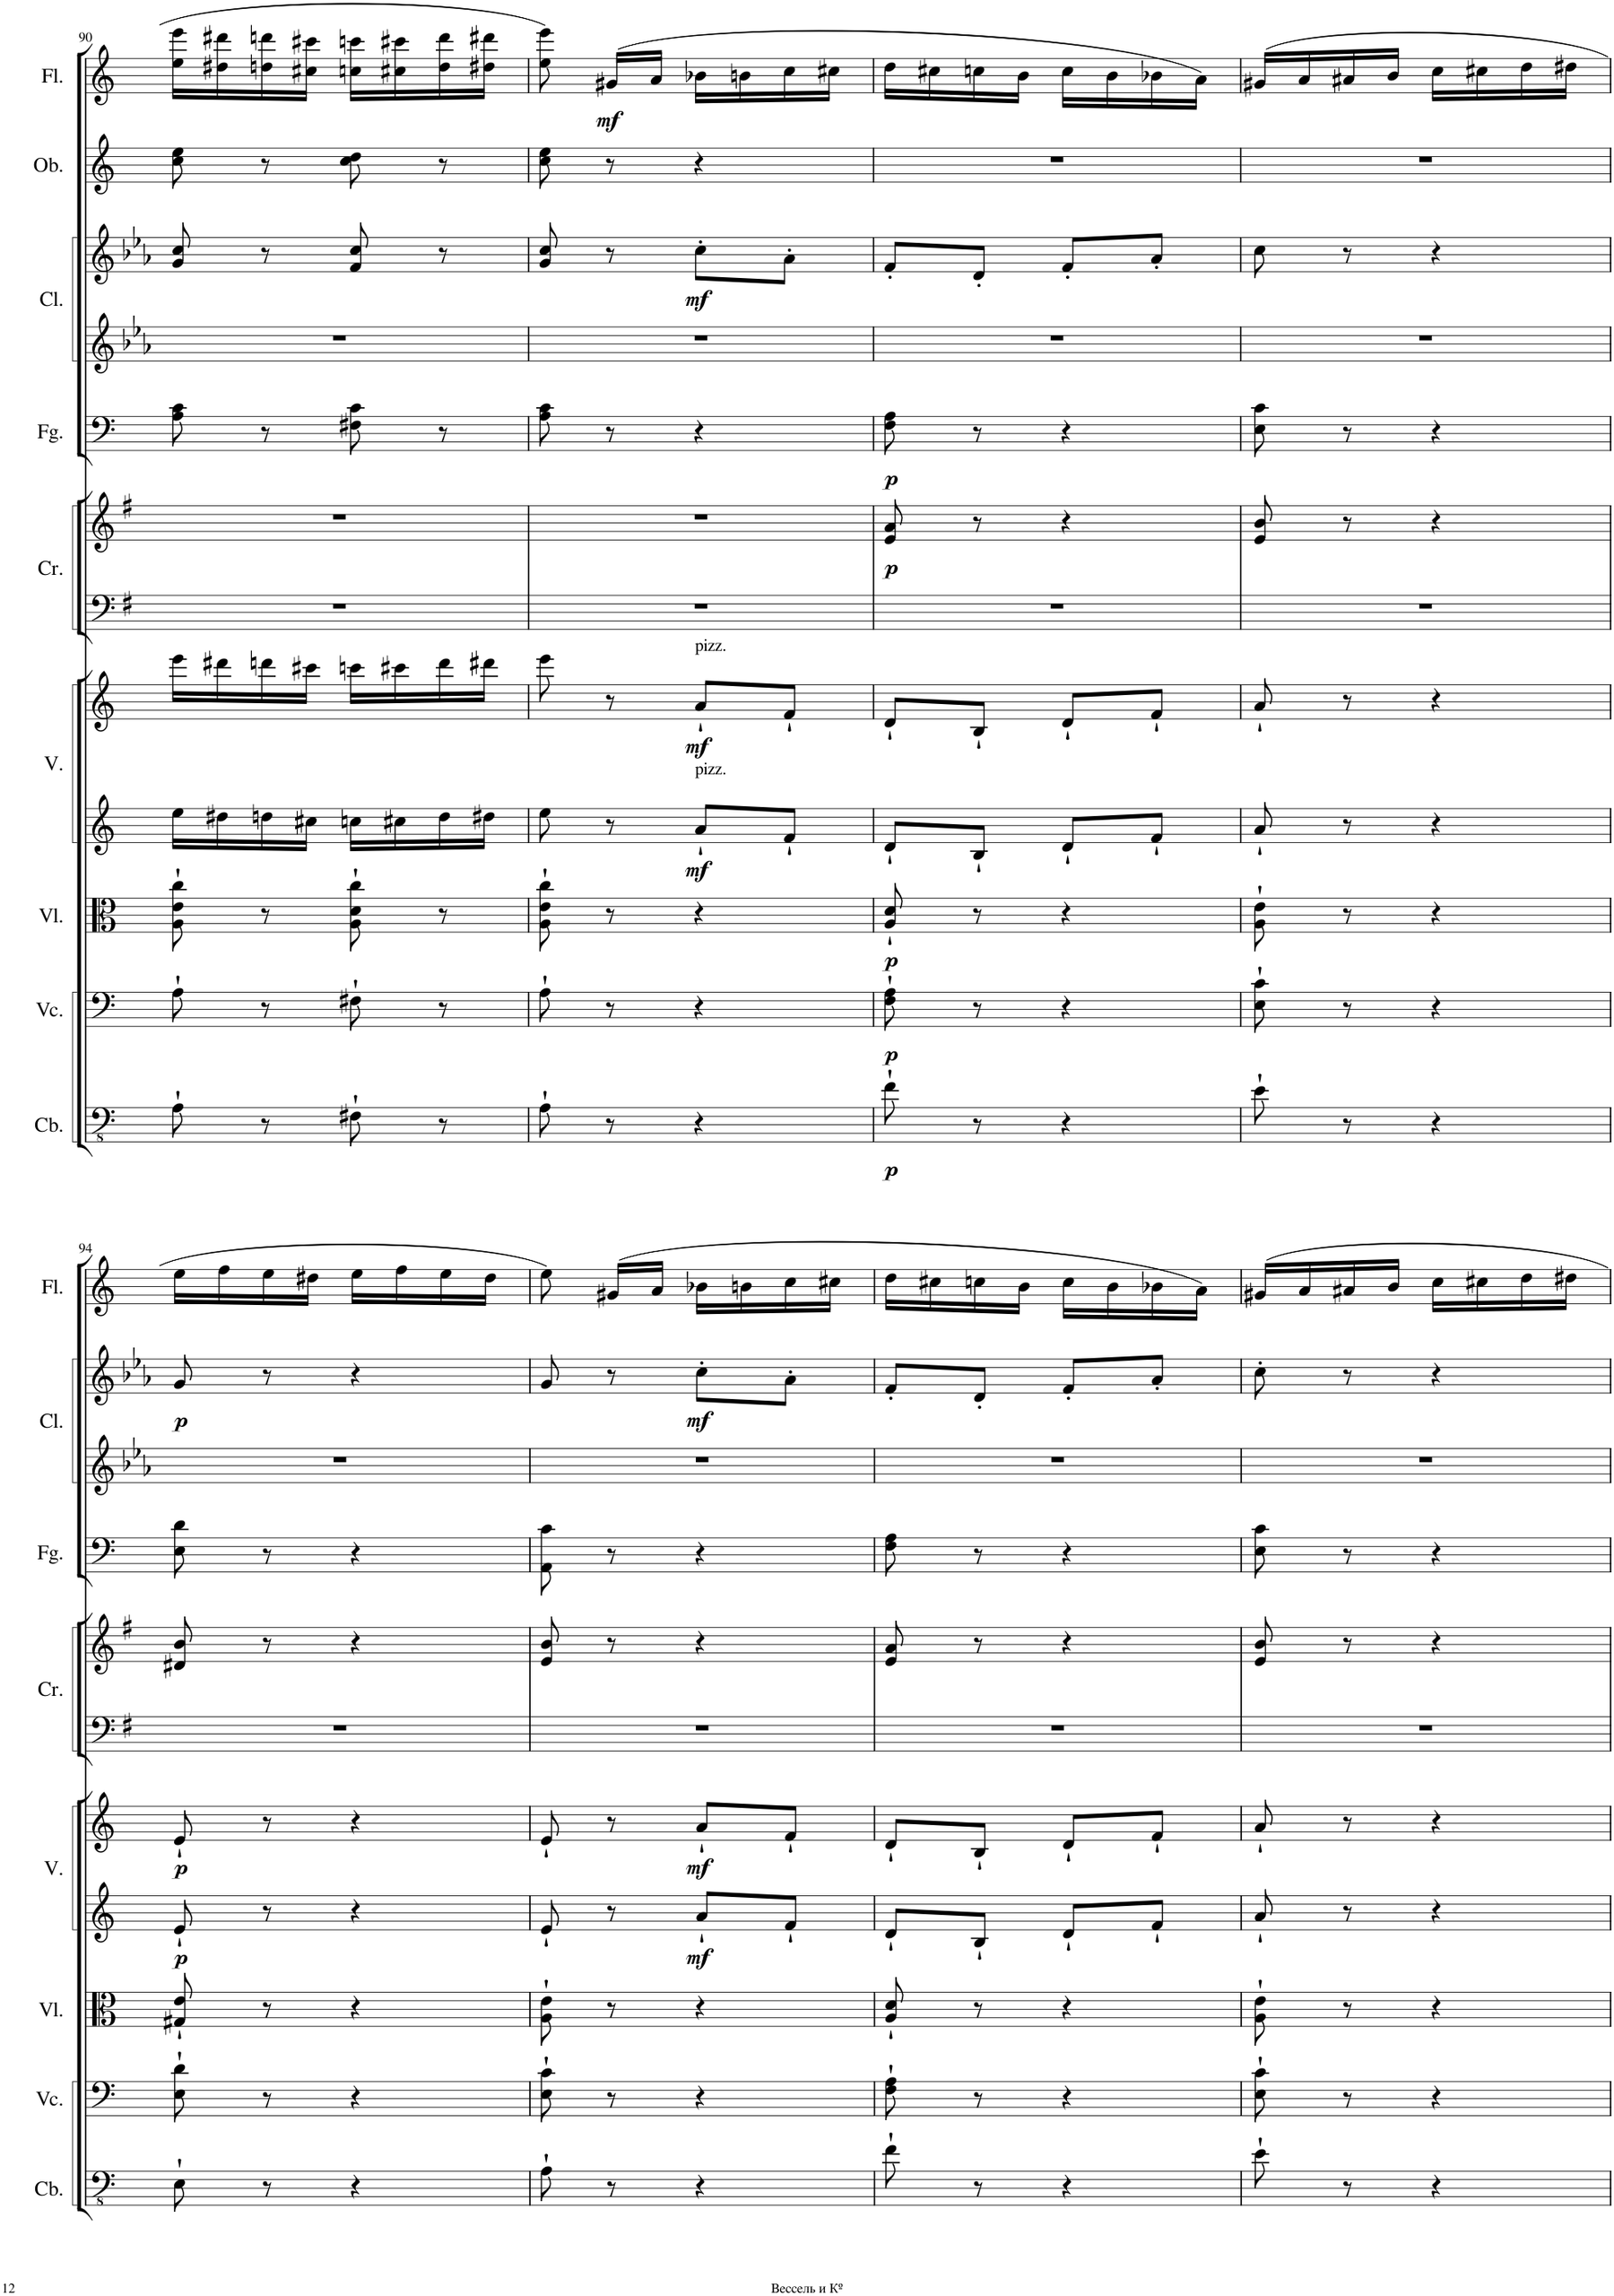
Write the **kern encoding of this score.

**kern	**dynam	**kern	**dynam	**kern	**dynam	**kern	**kern	**dynam	**kern	**dynam	**kern	**dynam	**kern	**dynam	**kern	**kern	**dynam
*part9	*part9	*part8	*part8	*part7	*part7	*part6	*part6	*part6	*part5	*part5	*part4	*part4	*part3	*part3	*part2	*part1	*part1
*staff10	*staff10	*staff9	*staff9	*staff8	*staff8	*staff7	*staff6	*staff6/7	*staff5	*staff5	*staff4	*staff4	*staff3	*staff3	*staff2	*staff1	*staff1
*I"Contrabassi	*	*I"Violoncelli	*	*I"Viole	*	*I"Violini	*	*	*I"4 Corni	*	*I"2 Fagotti	*	*I"2 Clarinetti (in A)	*	*I"2 Oboe	*I"2 Flauti	*
*I'Cb.	*	*I'Vc.	*	*I'Vl.	*	*I'V.	*	*	*I'Cr.	*	*I'Fg.	*	*I'Cl.	*	*I'Ob.	*I'Fl.	*
!!LO:PB:g=z
*clefFv4	*	*clefF4	*	*clefC3	*	*clefG2	*clefG2	*	*clefG2	*	*clefF4	*	*clefG2	*	*clefG2	*clefG2	*
*Trd7c12	*	*	*	*	*	*	*	*	*Trd4c7	*	*	*	*Trd2c3	*	*	*	*
*k[]	*	*k[]	*	*k[]	*	*k[]	*k[]	*	*k[f#]	*	*k[]	*	*k[b-e-a-]	*	*k[]	*k[]	*
*M2/4	*	*M2/4	*	*M2/4	*	*M2/4	*M2/4	*	*M2/4	*	*M2/4	*	*M2/4	*	*M2/4	*M2/4	*
=90	=90	=90	=90	=90	=90	=90	=90	=90	=90	=90	=90	=90	=90	=90	=90	=90	=90
8AA`\	.	8A`\	.	8A\` 8e\` 8cc\`	.	16ee\LL	16eee\LL	.	2r	.	8A\ 8c\	.	8g/ 8cc/	.	8cc\ 8ee\	16ee\ 16eee\LL	.
.	.	.	.	.	.	16dd#X\	16ddd#X\	.	.	.	.	.	.	.	.	16dd#X\ 16ddd#X\	.
8r	.	8r	.	8r	.	16ddn\	16dddn\	.	.	.	8r	.	8r	.	8r	16ddn\ 16dddn\	.
.	.	.	.	.	.	16cc#X\JJ	16ccc#X\JJ	.	.	.	.	.	.	.	.	16cc#X\ 16ccc#X\JJ	.
8FF#X`\	.	8F#X`\	.	8A\` 8d\` 8cc\`	.	16ccn\LL	16cccn\LL	.	.	.	8F#X\ 8c\	.	8f/ 8cc/	.	8cc\ 8dd\	16ccn\ 16cccn\LL	.
.	.	.	.	.	.	16cc#X\	16ccc#X\	.	.	.	.	.	.	.	.	16cc#X\ 16ccc#X\	.
8r	.	8r	.	8r	.	16dd\	16ddd\	.	.	.	8r	.	8r	.	8r	16dd\ 16ddd\	.
.	.	.	.	.	.	16dd#X\JJ	16ddd#X\JJ	.	.	.	.	.	.	.	.	16dd#X\ 16ddd#X\JJ	.
=91	=91	=91	=91	=91	=91	=91	=91	=91	=91	=91	=91	=91	=91	=91	=91	=91	=91
8AA`\	.	8A`\	.	8A\` 8e\` 8cc\`	.	8ee\	8eee\	.	2r	.	8A\ 8c\	.	8g/ 8cc/	.	8cc\ 8ee\	8ee\ 8eee\	.
!	!	!	!	!	!	!	!	!	!	!	!	!	!	!	!	!	!LO:DY:b
8r	.	8r	.	8r	.	8r	8r	.	.	.	8r	.	8r	.	8r	(16g#X/LL	mf
.	.	.	.	.	.	.	.	.	.	.	.	.	.	.	.	16a/JJ	.
!	!	!	!	!	!	!	!LO:TX:a:t=pizz.	!	!	!	!	!	!	!	!	!	!
!	!	!	!	!	!	!LO:TX:a:t=pizz.	!	!	!	!	!	!	!	!	!	!	!
!	!	!	!	!	!	!	!	!LO:DY:b=2	!	!	!	!	!	!	!	!	!
!	!	!	!	!	!	!	!	!LO:DY:n=1:b	!	!	!	!	!	!LO:DY:b	!	!	!
4r	.	4r	.	4r	.	8a`/L	8a`/L	mf mf	.	.	4r	.	8cc'\L	mf	4r	16b-X\LL	.
.	.	.	.	.	.	.	.	.	.	.	.	.	.	.	.	16bn\	.
.	.	.	.	.	.	8f`/J	8f`/J	.	.	.	.	.	8a-'\J	.	.	16cc\	.
.	.	.	.	.	.	.	.	.	.	.	.	.	.	.	.	16cc#X\JJ	.
=92	=92	=92	=92	=92	=92	=92	=92	=92	=92	=92	=92	=92	=92	=92	=92	=92	=92
!	!LO:DY:b	!	!LO:DY:b	!	!LO:DY:b	!	!	!	!	!LO:DY:b	!	!LO:DY:b	!	!	!	!	!
8F`\	p	8F\` 8A\`	p	8A/` 8d/`	p	8d`/L	8d`/L	.	8e/ 8a/	p	8F\ 8A\	p	8f'/L	.	2r	16dd\LL	.
.	.	.	.	.	.	.	.	.	.	.	.	.	.	.	.	16cc#X\	.
8r	.	8r	.	8r	.	8B`/J	8B`/J	.	8r	.	8r	.	8d'/J	.	.	16ccn\	.
.	.	.	.	.	.	.	.	.	.	.	.	.	.	.	.	16b\JJ	.
4r	.	4r	.	4r	.	8d`/L	8d`/L	.	4r	.	4r	.	8f'/L	.	.	16cc\LL	.
.	.	.	.	.	.	.	.	.	.	.	.	.	.	.	.	16b\	.
.	.	.	.	.	.	8f`/J	8f`/J	.	.	.	.	.	8a-'/J	.	.	16b-X\	.
.	.	.	.	.	.	.	.	.	.	.	.	.	.	.	.	16a\JJ)	.
=93	=93	=93	=93	=93	=93	=93	=93	=93	=93	=93	=93	=93	=93	=93	=93	=93	=93
8E`\	.	8E\` 8c\`	.	8A\` 8e\`	.	8a`/	8a`/	.	8e/ 8b/	.	8E\ 8c\	.	8cc\	.	2r	(16g#X/LL	.
.	.	.	.	.	.	.	.	.	.	.	.	.	.	.	.	16a/	.
8r	.	8r	.	8r	.	8r	8r	.	8r	.	8r	.	8r	.	.	16a#X/	.
.	.	.	.	.	.	.	.	.	.	.	.	.	.	.	.	16b/JJ	.
4r	.	4r	.	4r	.	4r	4r	.	4r	.	4r	.	4r	.	.	16cc\LL	.
.	.	.	.	.	.	.	.	.	.	.	.	.	.	.	.	16cc#X\	.
.	.	.	.	.	.	.	.	.	.	.	.	.	.	.	.	16dd\	.
.	.	.	.	.	.	.	.	.	.	.	.	.	.	.	.	16dd#X\JJ	.
!!LO:LB:g=z
=94	=94	=94	=94	=94	=94	=94	=94	=94	=94	=94	=94	=94	=94	=94	=94	=94	=94
!	!	!	!	!	!	!	!	!LO:DY:b=2	!	!	!	!	!	!	!	!	!
!	!	!	!	!	!	!	!	!LO:DY:n=1:b	!	!	!	!	!	!LO:DY:b	!	!	!
8EE`\	.	8E\` 8d\`	.	8G#X/` 8e/`	.	8e`/	8e`/	p p	8d#X/ 8b/	.	8E\ 8d\	.	8g/	p	2r	16ee\LL	.
.	.	.	.	.	.	.	.	.	.	.	.	.	.	.	.	16ff\	.
8r	.	8r	.	8r	.	8r	8r	.	8r	.	8r	.	8r	.	.	16ee\	.
.	.	.	.	.	.	.	.	.	.	.	.	.	.	.	.	16dd#X\JJ	.
4r	.	4r	.	4r	.	4r	4r	.	4r	.	4r	.	4r	.	.	16ee\LL	.
.	.	.	.	.	.	.	.	.	.	.	.	.	.	.	.	16ff\	.
.	.	.	.	.	.	.	.	.	.	.	.	.	.	.	.	16ee\	.
.	.	.	.	.	.	.	.	.	.	.	.	.	.	.	.	16dd#\JJ	.
=95	=95	=95	=95	=95	=95	=95	=95	=95	=95	=95	=95	=95	=95	=95	=95	=95	=95
8AA`\	.	8E\` 8c\`	.	8A\` 8e\`	.	8e`/	8e`/	.	8e/ 8b/	.	8AA\ 8c\	.	8g/	.	2r	8ee\)	.
8r	.	8r	.	8r	.	8r	8r	.	8r	.	8r	.	8r	.	.	(16g#X/LL	.
.	.	.	.	.	.	.	.	.	.	.	.	.	.	.	.	16a/JJ	.
!	!	!	!	!	!	!	!	!LO:DY:b=2	!	!	!	!	!	!	!	!	!
!	!	!	!	!	!	!	!	!LO:DY:n=1:b	!	!	!	!	!	!LO:DY:b	!	!	!
4r	.	4r	.	4r	.	8a`/L	8a`/L	mf mf	4r	.	4r	.	8cc'\L	mf	.	16b-X\LL	.
.	.	.	.	.	.	.	.	.	.	.	.	.	.	.	.	16bn\	.
.	.	.	.	.	.	8f`/J	8f`/J	.	.	.	.	.	8a-'\J	.	.	16cc\	.
.	.	.	.	.	.	.	.	.	.	.	.	.	.	.	.	16cc#X\JJ	.
=96	=96	=96	=96	=96	=96	=96	=96	=96	=96	=96	=96	=96	=96	=96	=96	=96	=96
8F`\	.	8F\` 8A\`	.	8A/` 8d/`	.	8d`/L	8d`/L	.	8e/ 8a/	.	8F\ 8A\	.	8f'/L	.	2r	16dd\LL	.
.	.	.	.	.	.	.	.	.	.	.	.	.	.	.	.	16cc#X\	.
8r	.	8r	.	8r	.	8B`/J	8B`/J	.	8r	.	8r	.	8d'/J	.	.	16ccn\	.
.	.	.	.	.	.	.	.	.	.	.	.	.	.	.	.	16b\JJ	.
4r	.	4r	.	4r	.	8d`/L	8d`/L	.	4r	.	4r	.	8f'/L	.	.	16cc\LL	.
.	.	.	.	.	.	.	.	.	.	.	.	.	.	.	.	16b\	.
.	.	.	.	.	.	8f`/J	8f`/J	.	.	.	.	.	8a-'/J	.	.	16b-X\	.
.	.	.	.	.	.	.	.	.	.	.	.	.	.	.	.	16a\JJ)	.
=97	=97	=97	=97	=97	=97	=97	=97	=97	=97	=97	=97	=97	=97	=97	=97	=97	=97
8E`\	.	8E\` 8c\`	.	8A\` 8e\`	.	8a`/	8a`/	.	8e/ 8b/	.	8E\ 8c\	.	8cc'\	.	2r	16g#X/LL	.
.	.	.	.	.	.	.	.	.	.	.	.	.	.	.	.	16a/	.
8r	.	8r	.	8r	.	8r	8r	.	8r	.	8r	.	8r	.	.	16a#X/	.
.	.	.	.	.	.	.	.	.	.	.	.	.	.	.	.	16b/JJ	.
4r	.	4r	.	4r	.	4r	4r	.	4r	.	4r	.	4r	.	.	16cc\LL	.
.	.	.	.	.	.	.	.	.	.	.	.	.	.	.	.	16cc#X\	.
.	.	.	.	.	.	.	.	.	.	.	.	.	.	.	.	16dd\	.
.	.	.	.	.	.	.	.	.	.	.	.	.	.	.	.	16dd#X\JJ	.
=	=	=	=	=	=	=	=	=	=	=	=	=	=	=	=	=	=
*-	*-	*-	*-	*-	*-	*-	*-	*-	*-	*-	*-	*-	*-	*-	*-	*-	*-
